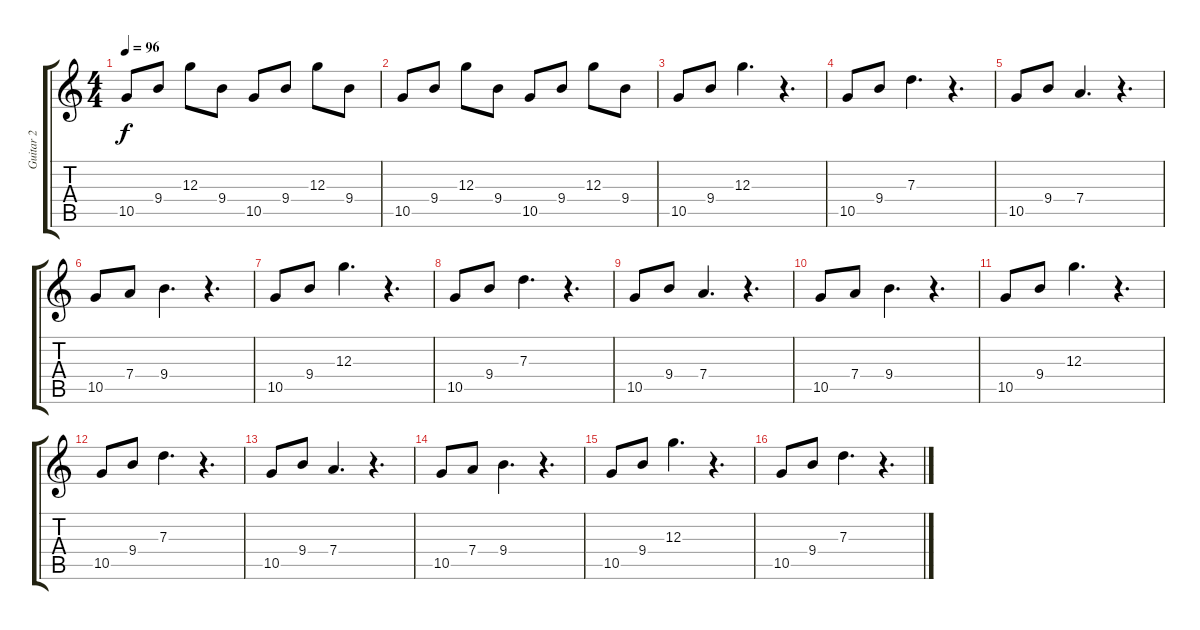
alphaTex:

\track ("Guitar 2" "Guitar 2") {instrument electricguitarclean}
\staff {score tabs}
\tuning (E4 B3 G3 D3 A2 E2) {hide}
\ts (4 4)
\tempo 96
\clef g2
\ks c
10.5.8{dy f} 9.4.8 12.3.8 9.4.8 10.5.8 9.4.8 12.3.8 9.4.8 |
10.5.8 9.4.8 12.3.8 9.4.8 10.5.8 9.4.8 12.3.8 9.4.8 |
10.5.8 9.4.8 12.3.4{d} r.4{d} |
10.5.8 9.4.8 7.3.4{d} r.4{d} |
10.5.8 9.4.8 7.4.4{d} r.4{d} |
10.5.8 7.4.8 9.4.4{d} r.4{d} |
10.5.8 9.4.8 12.3.4{d} r.4{d} |
10.5.8 9.4.8 7.3.4{d} r.4{d} |
10.5.8 9.4.8 7.4.4{d} r.4{d} |
10.5.8 7.4.8 9.4.4{d} r.4{d} |
10.5.8 9.4.8 12.3.4{d} r.4{d} |
10.5.8 9.4.8 7.3.4{d} r.4{d} |
10.5.8 9.4.8 7.4.4{d} r.4{d} |
10.5.8 7.4.8 9.4.4{d} r.4{d} |
10.5.8 9.4.8 12.3.4{d} r.4{d} |
10.5.8 9.4.8 7.3.4{d} r.4{d}
